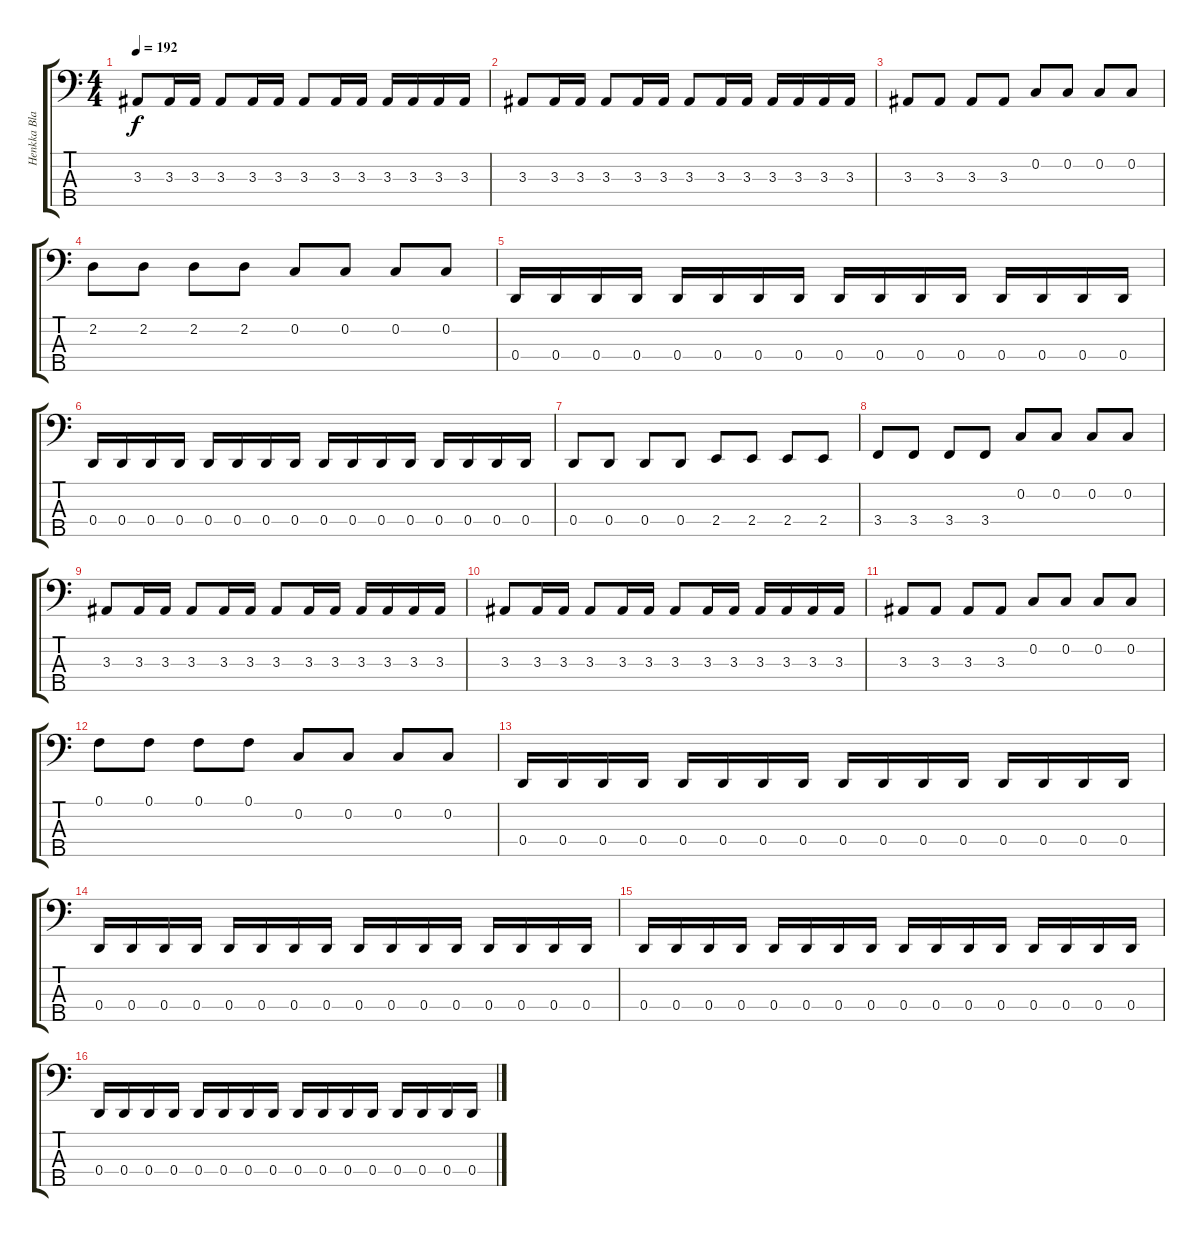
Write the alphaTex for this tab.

\track ("Henkka Blacksmith" "Henkka Bla") {instrument electricbasspick}
\staff {score tabs}
\tuning (F2 C2 G1 D1 A0) {hide}
\ts (4 4)
\tempo 192
\clef f4
\ks c
3.3.8{dy f} 3.3.16 3.3.16 3.3.8 3.3.16 3.3.16 3.3.8 3.3.16 3.3.16 3.3.16 3.3.16 3.3.16 3.3.16 |
3.3.8 3.3.16 3.3.16 3.3.8 3.3.16 3.3.16 3.3.8 3.3.16 3.3.16 3.3.16 3.3.16 3.3.16 3.3.16 |
3.3.8 3.3.8 3.3.8 3.3.8 0.2.8 0.2.8 0.2.8 0.2.8 |
2.2.8 2.2.8 2.2.8 2.2.8 0.2.8 0.2.8 0.2.8 0.2.8 |
0.4.16 0.4.16 0.4.16 0.4.16 0.4.16 0.4.16 0.4.16 0.4.16 0.4.16 0.4.16 0.4.16 0.4.16 0.4.16 0.4.16 0.4.16 0.4.16 |
0.4.16 0.4.16 0.4.16 0.4.16 0.4.16 0.4.16 0.4.16 0.4.16 0.4.16 0.4.16 0.4.16 0.4.16 0.4.16 0.4.16 0.4.16 0.4.16 |
0.4.8 0.4.8 0.4.8 0.4.8 2.4.8 2.4.8 2.4.8 2.4.8 |
3.4.8 3.4.8 3.4.8 3.4.8 0.2.8 0.2.8 0.2.8 0.2.8 |
3.3.8 3.3.16 3.3.16 3.3.8 3.3.16 3.3.16 3.3.8 3.3.16 3.3.16 3.3.16 3.3.16 3.3.16 3.3.16 |
3.3.8 3.3.16 3.3.16 3.3.8 3.3.16 3.3.16 3.3.8 3.3.16 3.3.16 3.3.16 3.3.16 3.3.16 3.3.16 |
3.3.8 3.3.8 3.3.8 3.3.8 0.2.8 0.2.8 0.2.8 0.2.8 |
0.1.8 0.1.8 0.1.8 0.1.8 0.2.8 0.2.8 0.2.8 0.2.8 |
0.4.16 0.4.16 0.4.16 0.4.16 0.4.16 0.4.16 0.4.16 0.4.16 0.4.16 0.4.16 0.4.16 0.4.16 0.4.16 0.4.16 0.4.16 0.4.16 |
0.4.16 0.4.16 0.4.16 0.4.16 0.4.16 0.4.16 0.4.16 0.4.16 0.4.16 0.4.16 0.4.16 0.4.16 0.4.16 0.4.16 0.4.16 0.4.16 |
0.4.16 0.4.16 0.4.16 0.4.16 0.4.16 0.4.16 0.4.16 0.4.16 0.4.16 0.4.16 0.4.16 0.4.16 0.4.16 0.4.16 0.4.16 0.4.16 |
0.4.16 0.4.16 0.4.16 0.4.16 0.4.16 0.4.16 0.4.16 0.4.16 0.4.16 0.4.16 0.4.16 0.4.16 0.4.16 0.4.16 0.4.16 0.4.16
